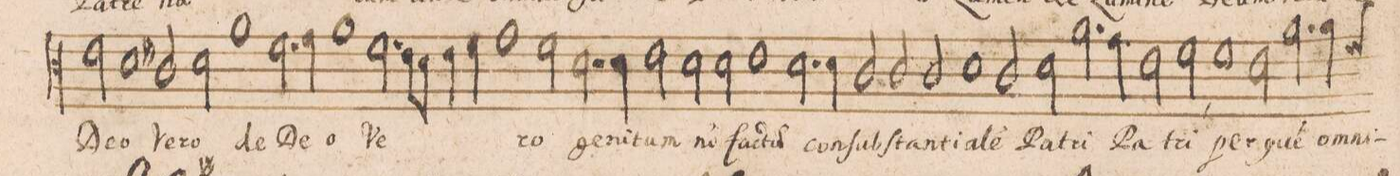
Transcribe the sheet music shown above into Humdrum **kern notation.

**kern	**text
*I"CANTVS.	*
*clefC3	*
*k[]	*
*met(C|)	*
*M2/1	*
2e\	De-
1d	-o
=45-	=45-
2c#X/	Ve-
2d\	-ro
1a	de
=46-	=46-
2.f\	De-
4g\	-o
1a	Ve-
=47-	=47-
2.f\	.
8e\L	.
8d\J	.
4e\	.
4f\	.
=48-	=48-
1g	.
2f\	-ro
2.d\	ge-
=49-	=49-
4d\	-ni-
2e\	-tum
2d\	no(n)
2d\	fac-
=50-	=50-
1e	-tu(m)
2.d\	con-
4d\	-ſub-
=51-	=51-
2cny/	-stan-
2c/	-ti-
2c/	-a-
1d	-le(m)
=52-	=52-
2c/	Pa-
2d\	-tri
2.a\	Pa-
=53-	=53-
4g\	.
2e\	.
2f,<\	-tri
1f	per
=54-	=54-
2e\	que(m)
2.a\	o-
*custos:f	*
4a\	-mni-
=55-	=55-
*-	*-
